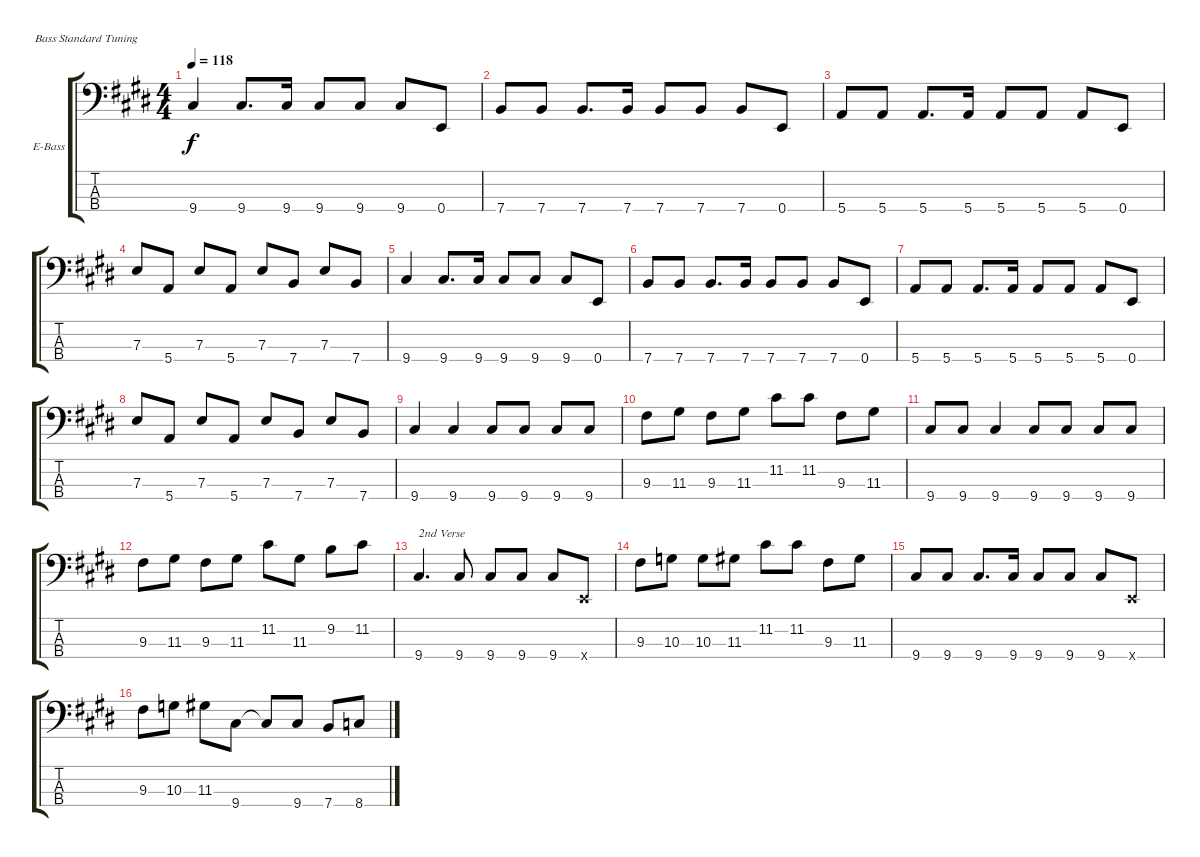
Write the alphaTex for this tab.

\bracketExtendMode groupsimilarinstruments
\firstSystemTrackNameOrientation horizontal
\otherSystemsTrackNameOrientation horizontal
\track ("Bass" "E-Bass") {instrument electricbassfinger}
\staff {score tabs}
\tuning (G2 D2 A1 E1)
\ts (4 4)
\tempo 118
\clef f4
\ks e
9.4.4{dy f} 9.4.8{d} 9.4.16 9.4.8 9.4.8 9.4.8 0.4.8 |
7.4.8 7.4.8 7.4.8{d} 7.4.16 7.4.8 7.4.8 7.4.8 0.4.8 |
5.4.8 5.4.8 5.4.8{d} 5.4.16 5.4.8 5.4.8 5.4.8 0.4.8 |
7.3.8 5.4.8 7.3.8 5.4.8 7.3.8 7.4.8 7.3.8 7.4.8 |
9.4.4 9.4.8{d} 9.4.16 9.4.8 9.4.8 9.4.8 0.4.8 |
7.4.8 7.4.8 7.4.8{d} 7.4.16 7.4.8 7.4.8 7.4.8 0.4.8 |
5.4.8 5.4.8 5.4.8{d} 5.4.16 5.4.8 5.4.8 5.4.8 0.4.8 |
7.3.8 5.4.8 7.3.8 5.4.8 7.3.8 7.4.8 7.3.8 7.4.8 |
9.4.4 9.4.4 9.4.8 9.4.8 9.4.8 9.4.8 |
9.3.8 11.3.8 9.3.8 11.3.8 11.2.8 11.2.8 9.3.8 11.3.8 |
9.4.8 9.4.8 9.4.4 9.4.8 9.4.8 9.4.8 9.4.8 |
9.3.8 11.3.8 9.3.8 11.3.8 11.2.8 11.3.8 9.2.8 11.2.8 |
9.4.4{d txt "2nd Verse"} 9.4.8 9.4.8 9.4.8 9.4.8 0.4{x}.8 |
9.3.8 10.3.8 10.3.8 11.3.8 11.2.8 11.2.8 9.3.8 11.3.8 |
9.4.8 9.4.8 9.4.8{d} 9.4.16 9.4.8 9.4.8 9.4.8 0.4{x}.8 |
9.3.8 10.3.8 11.3.8 9.4.8 9.4{t}.8 9.4.8 7.4.8 8.4.8
